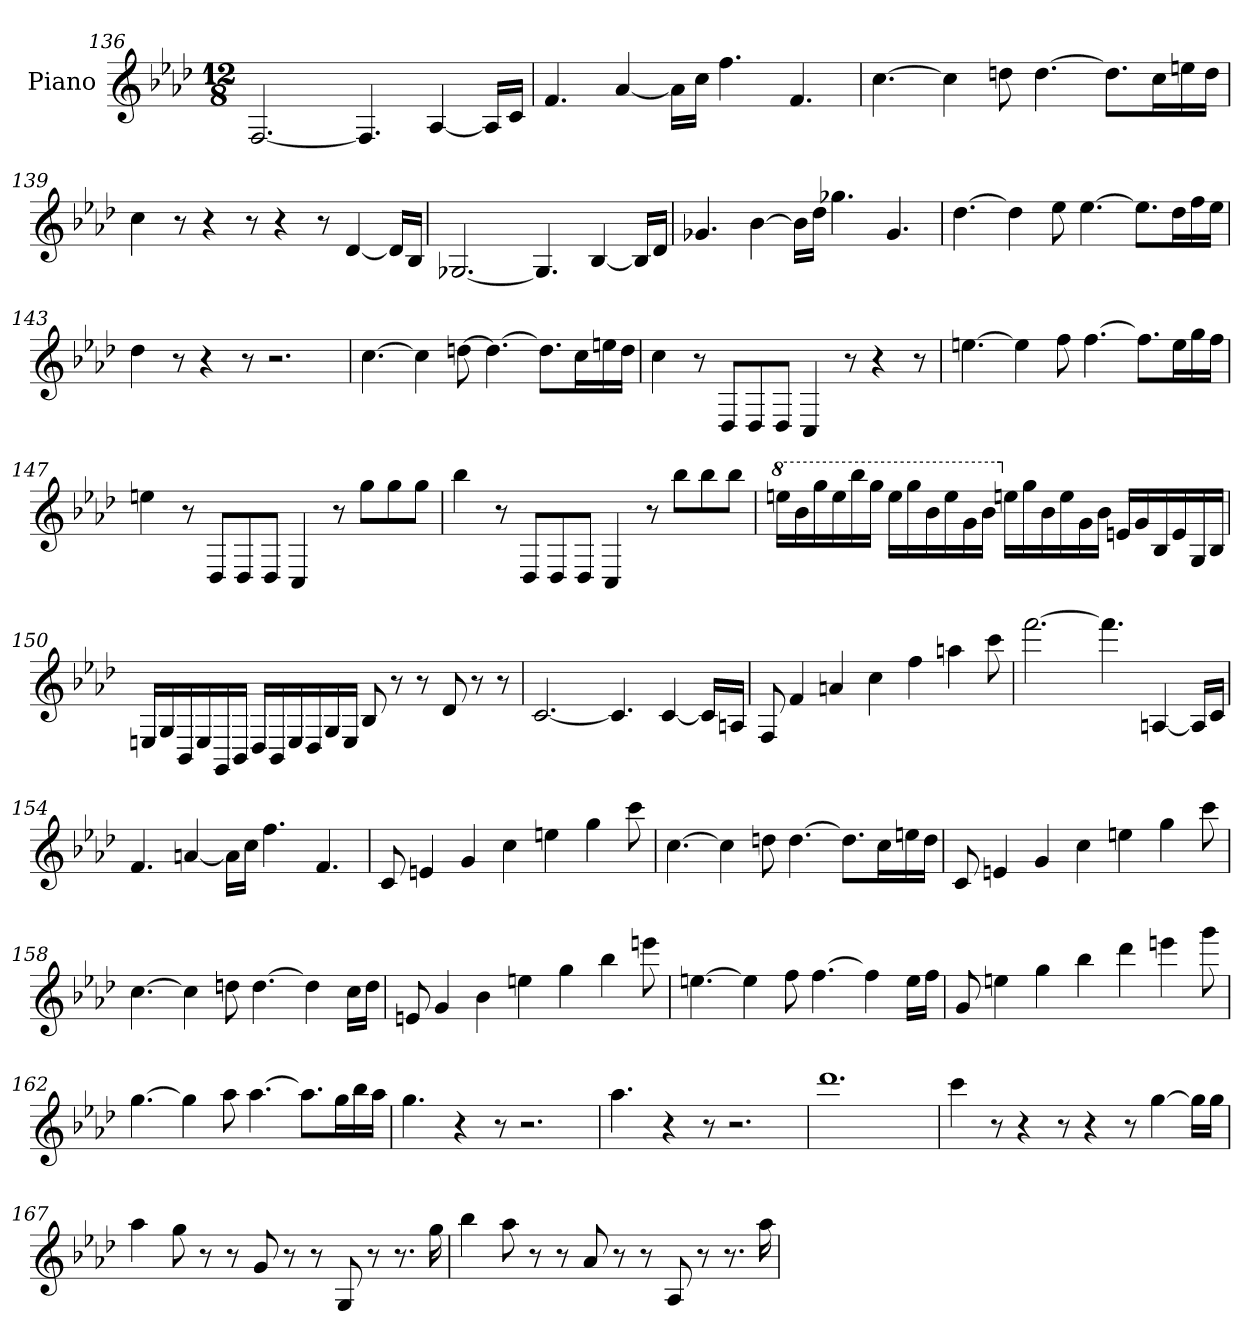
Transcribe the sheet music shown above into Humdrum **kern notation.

**kern
*part1
*staff1
*I"Piano
*I'Pno
*clefG2
*k[b-e-a-d-]
*M12/8
=136
[2.F
4.F]
[4A-
16A-/LL]
16c/JJ
=137
4.f
[4a-
16a-\LL]
16cc\JJ
4.ff
4.f
=138
[4.cc
4cc]
8ddn
[4.dd
8.dd\L]
16cc\L
16een\
16dd\JJ
=139
4cc
8r
4r
8r
4r
8r
[4d-
16d-/LL]
16B-/JJ
=140
[2.G-X
4.G-]
[4B-
16B-/LL]
16d-/JJ
=141
4.g-X
[4b-
16b-\LL]
16dd-\JJ
4.gg-X
4.g-
=142
[4.dd-
4dd-]
8ee-
[4.ee-
8.ee-\L]
16dd-\L
16ff\
16ee-\JJ
=143
4dd-
8r
4r
8r
2.r
=144
[4.cc
4cc]
[8ddn
4.dd_
8.dd\L]
16cc\L
16een\
16dd\JJ
=145
4cc
8r
8D-/L
8D-/
8D-/J
4C
8r
4r
8r
=146
[4.een
4ee]
8ff
[4.ff
8.ff\L]
16ee\L
16gg\
16ff\JJ
=147
4een
8r
8D-/L
8D-/
8D-/J
4C
8r
8gg\L
8gg\
8gg\J
=148
4bb-
8r
8D-/L
8D-/
8D-/J
4C
8r
8bb-\L
8bb-\
8bb-\J
=149
*8va
16eeen\LL
16bb-\
16ggg\
16eee\
16bbb-\
16ggg\JJ
16eee\LL
16ggg\
16bb-\
16eee\
16gg\
16bb-\JJ
*X8va
16een\LL
16gg\
16b-\
16ee\
16g\
16b-\JJ
16en/LL
16g/
16B-/
16e/
16G/
16B-/JJ
=150
16En/LL
16G/
16BB-/
16E/
16GG/
16BB-/JJ
16D-/LL
16BB-/
16E/
16D-/
16G/
16E/JJ
8B-
8r
8r
8d-
8r
8r
=151
[2.c
4.c]
[4c
16c/LL]
16An/JJ
=152
8F
4f
4an
4cc
4ff
4aan
8ccc
=153
[2.fff
4.fff]
[4An
16A/LL]
16c/JJ
=154
4.f
[4an
16a\LL]
16cc\JJ
4.ff
4.f
=155
8c
4en
4g
4cc
4een
4gg
8ccc
=156
[4.cc
4cc]
8ddn
[4.dd
8.dd\L]
16cc\L
16een\
16dd\JJ
=157
8c
4en
4g
4cc
4een
4gg
8ccc
=158
[4.cc
4cc]
8ddn
[4.dd
4dd]
16cc\LL
16dd\JJ
=159
8en
4g
4b-
4een
4gg
4bb-
8eeen
=160
[4.een
4ee]
8ff
[4.ff
4ff]
16ee\LL
16ff\JJ
=161
8g
4een
4gg
4bb-
4ddd-
4eeen
8ggg
=162
[4.gg
4gg]
8aa-
[4.aa-
8.aa-\L]
16gg\L
16bb-\
16aa-\JJ
=163
4.gg
4r
8r
2.r
=164
4.aa-
4r
8r
2.r
=165
1.ddd-
=166
4ccc
8r
4r
8r
4r
8r
[4gg
16gg\LL]
16gg\JJ
=167
4aa-
8gg
8r
8r
8g
8r
8r
8G
8r
8.r
16gg
=168
4bb-
8aa-
8r
8r
8a-
8r
8r
8A-
8r
8.r
16aa-
=
*-
